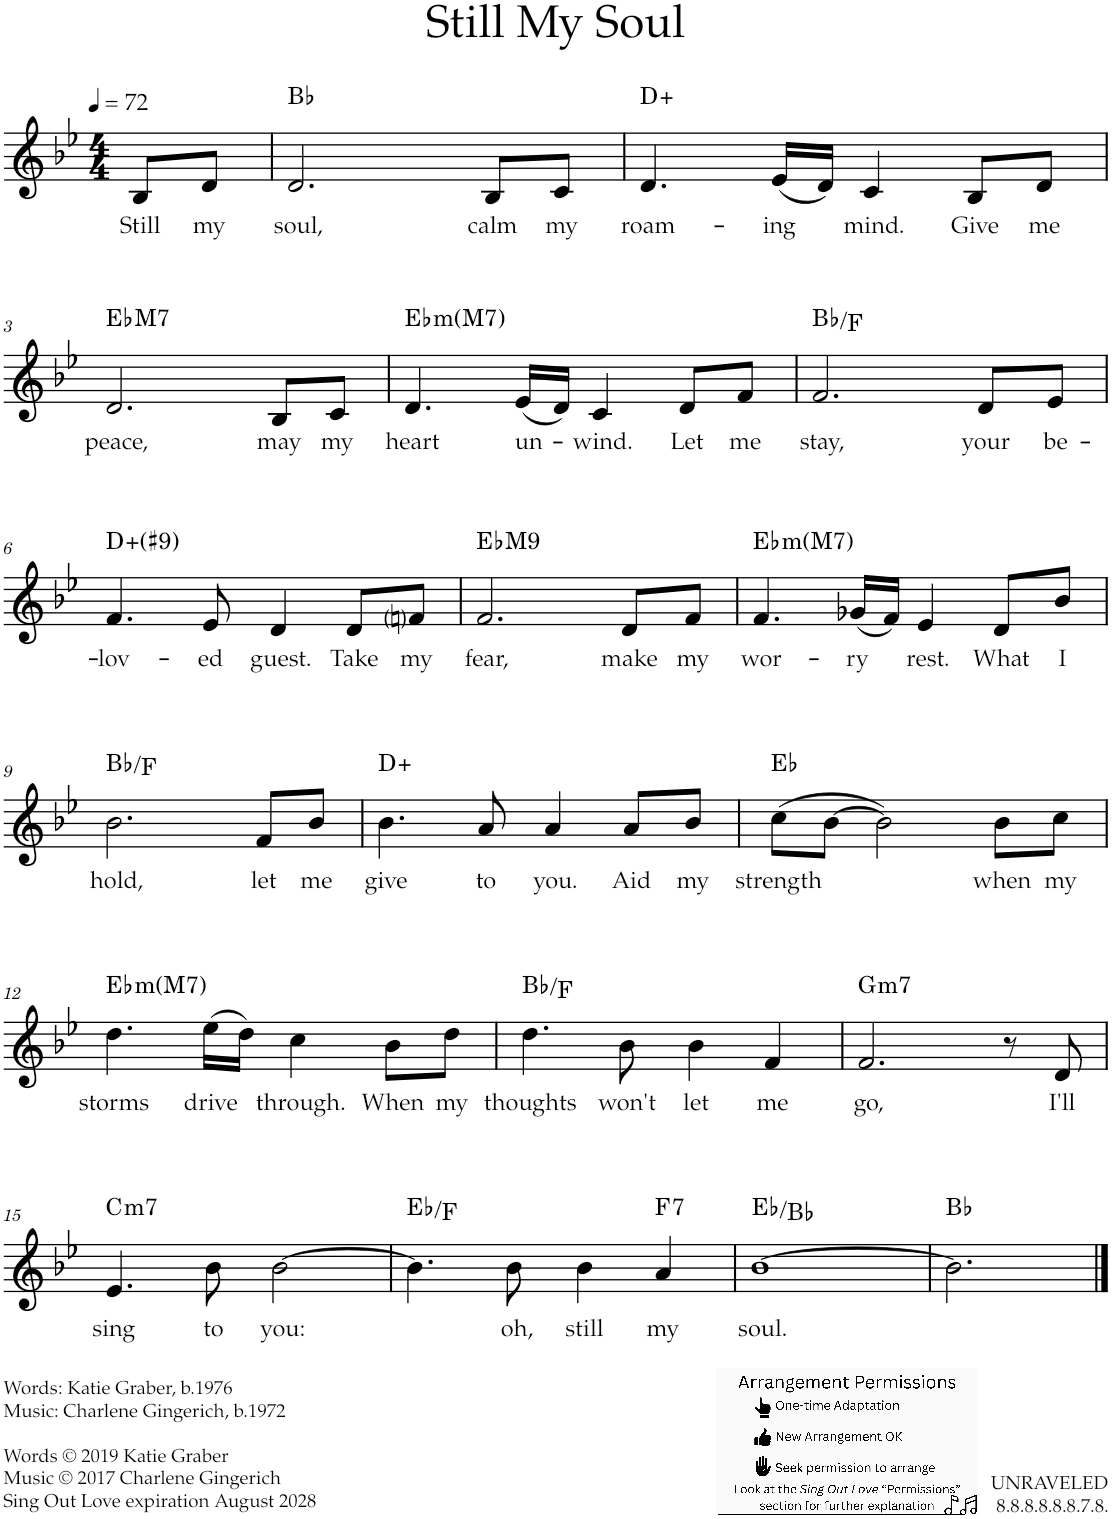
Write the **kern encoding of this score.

**kern	**text	**harte
*part1	*part1	*part1
*staff1	*staff1	*
*I"Violin	*	*
*I'Vln	*	*
*clefG2	*	*
*k[b-e-]	*	*
*M4/4	*	*
*MM72	*	*
=	=	=
!	!LO:LY:b	!
8B-/L	Still	.
!	!LO:LY:b	!
8d/J	my	.
=1	=1	=1
!	!LO:LY:b	!
2.d/	soul,	Bb:maj
!	!LO:LY:b	!
8B-/L	calm	.
!	!LO:LY:b	!
8c/J	my	.
=2	=2	=2
!	!LO:LY:b	!
4.d/	roam-	D:aug
!	!LO:LY:b	!
(<16e-/LL	-ing	.
16d/JJ)	.	.
!	!LO:LY:b	!
4c/	mind.	.
!	!LO:LY:b	!
8B-/L	Give	.
!	!LO:LY:b	!
8d/J	me	.
!!LO:LB:g=z
=3	=3	=3
!	!LO:LY:b	!LO:H:kt=M7
2.d/	peace,	Eb:maj7
!	!LO:LY:b	!
8B-/L	may	.
!	!LO:LY:b	!
8c/J	my	.
=4	=4	=4
!	!LO:LY:b	!LO:H:kt=mM7
4.d/	heart	Eb:minmaj7
!	!LO:LY:b	!
(<16e-/LL	un-	.
16d/JJ)	.	.
!	!LO:LY:b	!
4c/	-wind.	.
!	!LO:LY:b	!
8d/L	Let	.
!	!LO:LY:b	!
8f/J	me	.
=5	=5	=5
!	!LO:LY:b	!
2.f/	stay,	Bb:maj/5
!	!LO:LY:b	!
8d/L	your	.
!	!LO:LY:b	!
8e-/J	be-	.
!!LO:LB:g=z
=6	=6	=6
!	!LO:LY:b	!
4.f/	-lov-	D:aug(#9)
!	!LO:LY:b	!
8e-/	-ed	.
!	!LO:LY:b	!
4d/	guest.	.
!	!LO:LY:b	!
8d/L	Take	.
!	!LO:LY:b	!
8fni/J	my	.
=7	=7	=7
!	!LO:LY:b	!LO:H:kt=M9
2.f/	fear,	Eb:maj9
!	!LO:LY:b	!
8d/L	make	.
!	!LO:LY:b	!
8f/J	my	.
=8	=8	=8
!	!LO:LY:b	!LO:H:kt=mM7
4.f/	wor-	Eb:minmaj7
!	!LO:LY:b	!
(<16g-X/LL	-ry	.
16f/JJ)	.	.
!	!LO:LY:b	!
4e-/	rest.	.
!	!LO:LY:b	!
8d/L	What	.
!	!LO:LY:b	!
8b-/J	I	.
!!LO:LB:g=z
=9	=9	=9
!	!LO:LY:b	!
2.b-\	hold,	Bb:maj/5
!	!LO:LY:b	!
8f/L	let	.
!	!LO:LY:b	!
8b-/J	me	.
=10	=10	=10
!	!LO:LY:b	!
4.b-\	give	D:aug
!	!LO:LY:b	!
8a/	to	.
!	!LO:LY:b	!
4a/	you.	.
!	!LO:LY:b	!
8a/L	Aid	.
!	!LO:LY:b	!
8b-/J	my	.
=11	=11	=11
!	!LO:LY:b	!
(>8cc\L	strength	Eb:maj
[>8b-\J	.	.
2b-\])	.	.
!	!LO:LY:b	!
8b-\L	when	.
!	!LO:LY:b	!
8cc\J	my	.
!!LO:LB:g=z
=12	=12	=12
!	!LO:LY:b	!LO:H:kt=mM7
4.dd\	storms	Eb:minmaj7
!	!LO:LY:b	!
(16ee-\LL	drive	.
16dd\JJ)	.	.
!	!LO:LY:b	!
4cc\	through.	.
!	!LO:LY:b	!
8b-\L	When	.
!	!LO:LY:b	!
8dd\J	my	.
=13	=13	=13
!	!LO:LY:b	!
4.dd\	thoughts	Bb:maj/5
!	!LO:LY:b	!
8b-\	won't	.
!	!LO:LY:b	!
4b-\	let	.
!	!LO:LY:b	!
4f/	me	.
=14	=14	=14
!	!LO:LY:b	!LO:H:kt=m7
2.f/	go,	G:min7
8r	.	.
!	!LO:LY:b	!
8d/	I'll	.
!!LO:LB:g=z
=15	=15	=15
!	!LO:LY:b	!LO:H:kt=m7
4.e-/	sing	C:min7
!	!LO:LY:b	!
8b-\	to	.
!	!LO:LY:b	!
[>2b-\	you:	.
=16	=16	=16
4.b-\]	.	Eb:maj/2
!	!LO:LY:b	!
8b-\	oh,	.
!	!LO:LY:b	!
4b-\	still	.
!	!LO:LY:b	!LO:H:kt=7
4a/	my	F:7
=17	=17	=17
!	!LO:LY:b	!
[>1b-	soul.	Eb:maj/5
=18	=18	=18
!	!	!LO:H:n=2:kt=N.C.
2.b-\]	.	Bb:maj N
==	==	==
*-	*-	*-
